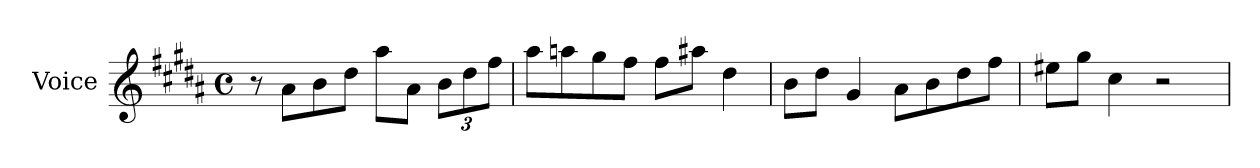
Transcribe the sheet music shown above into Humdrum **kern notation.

**kern
*part1
*staff1
*I"Voice
*I'Voice
*clefG2
*k[f#c#g#d#a#]
*M4/4
*met(c)
=1
8r
8a#\L
8b\
8dd#\J
8aa#\L
8a#\J
12b\L
12dd#\
12ff#\J
=2
8aa#\L
8aan\
8gg#\
8ff#\J
8ff#\L
8aa#X\J
4dd#\
=3
8b\L
8dd#\J
4g#/
8a#\L
8b\
8dd#\
8ff#\J
=4
8ee#X\L
8gg#\J
4cc#\
2rcc
=
*-
